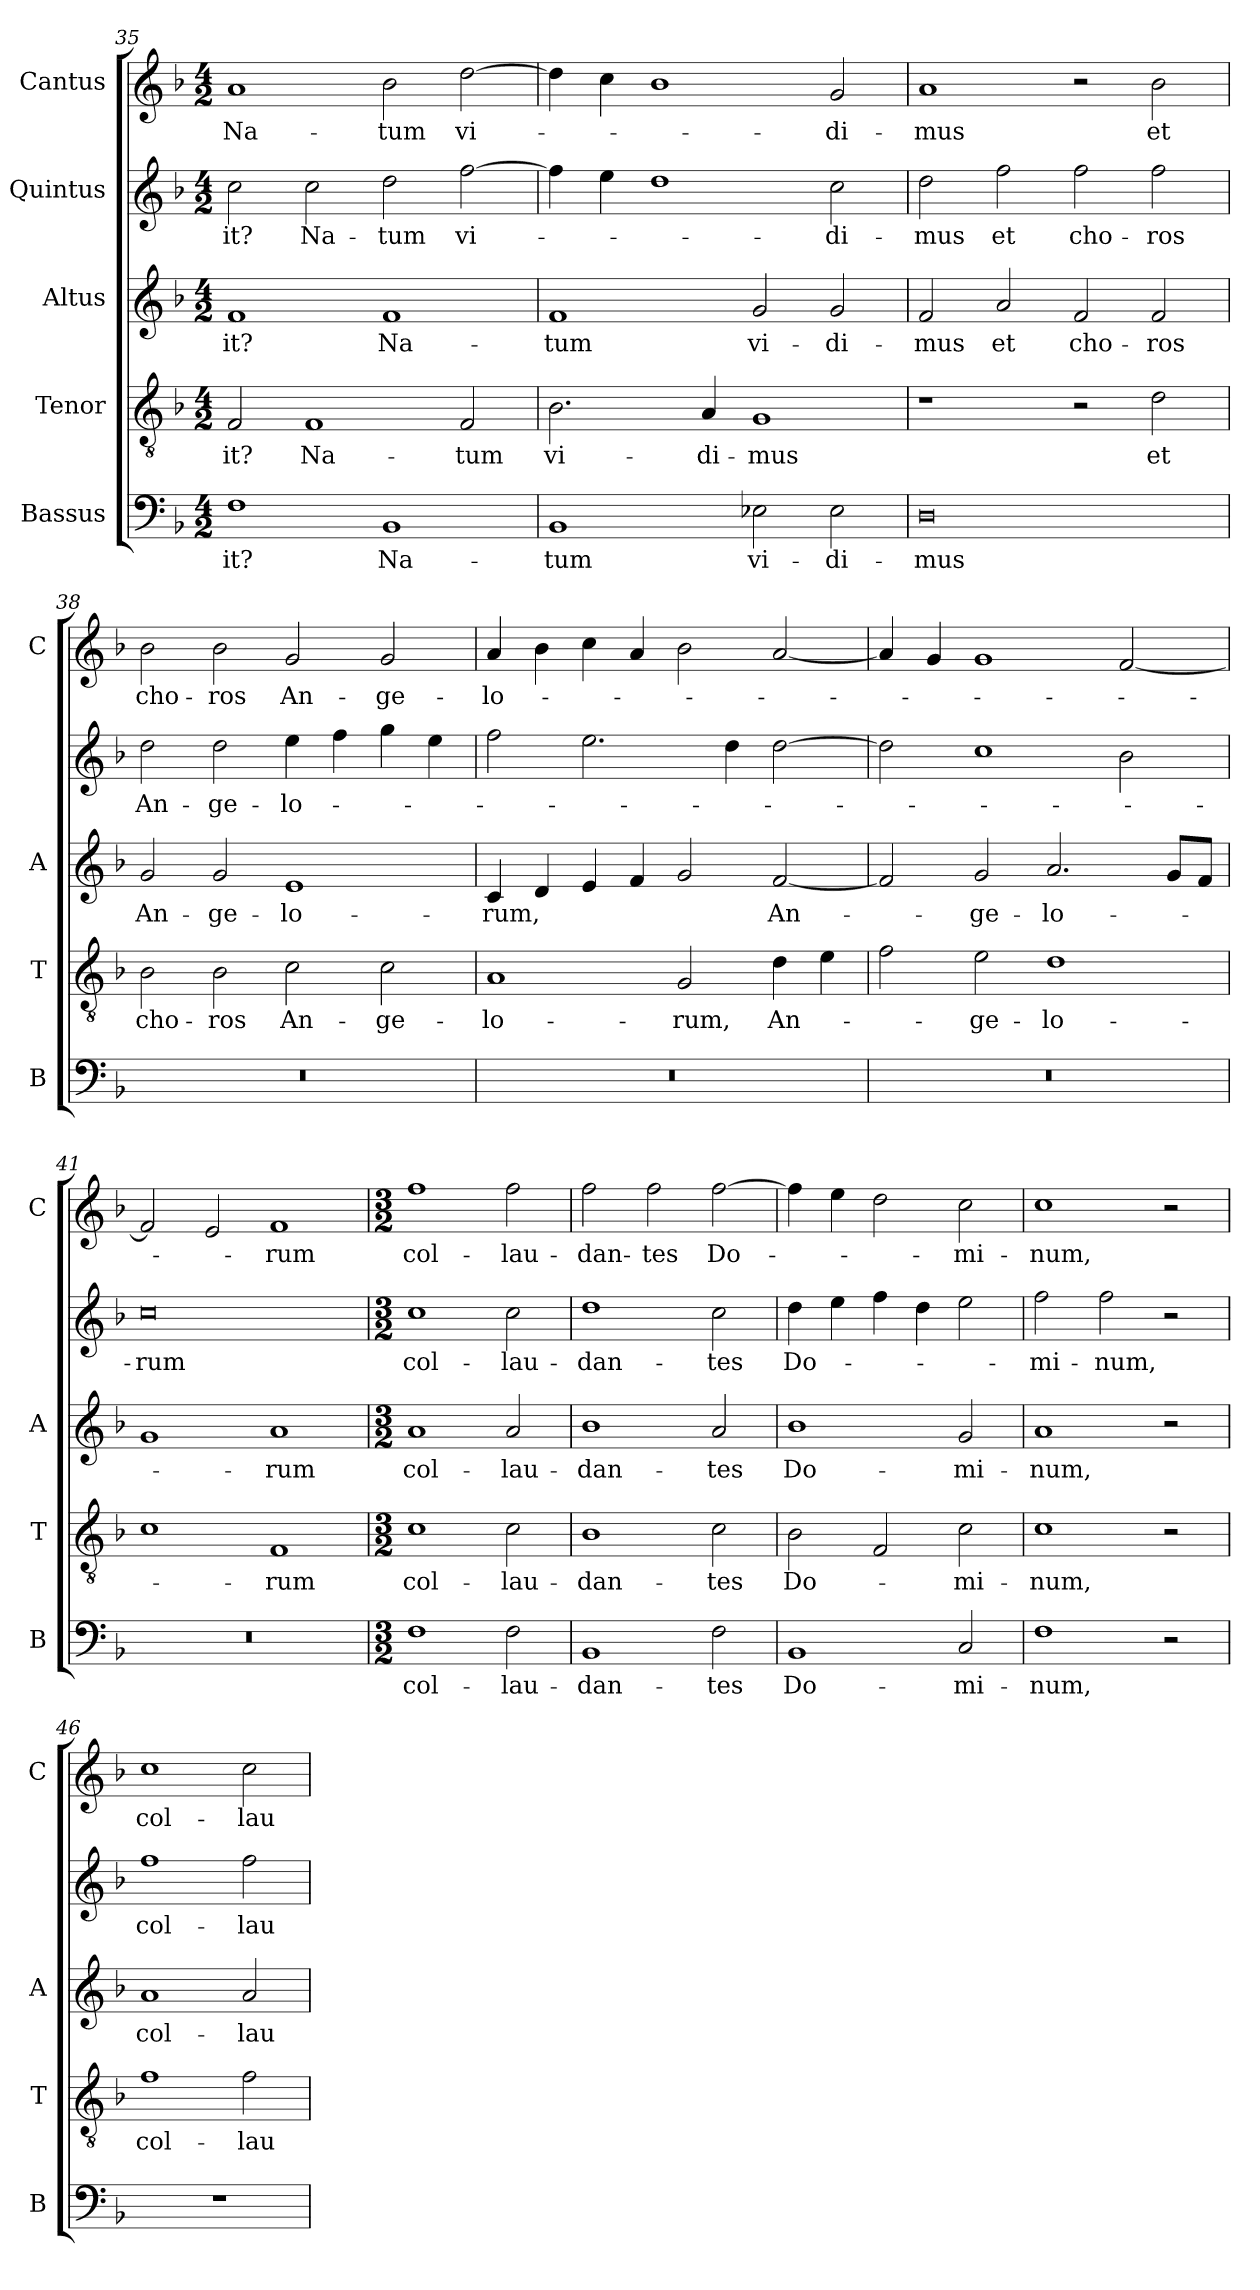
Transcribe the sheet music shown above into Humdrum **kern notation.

**kern	**text	**kern	**text	**kern	**text	**kern	**text	**kern	**text
*part5	*part5	*part4	*part4	*part3	*part3	*part2	*part2	*part1	*part1
*staff5	*staff5	*staff4	*staff4	*staff3	*staff3	*staff2	*staff2	*staff1	*staff1
*I"Bassus	*	*I"Tenor	*	*I"Altus	*	*I"Quintus	*	*I"Cantus	*
*I'B	*	*I'T	*	*I'A	*	*	*	*I'C	*
*clefF4	*	*clefGv2	*	*clefG2	*	*clefG2	*	*clefG2	*
*k[b-]	*	*k[b-]	*	*k[b-]	*	*k[b-]	*	*k[b-]	*
*F:	*	*F:	*	*F:	*	*F:	*	*F:	*
*M4/2	*	*M4/2	*	*M4/2	*	*M4/2	*	*M4/2	*
=35	=35	=35	=35	=35	=35	=35	=35	=35	=35
!	!LO:LY:b	!	!LO:LY:b	!	!LO:LY:b	!	!LO:LY:b	!	!LO:LY:b
1F	-it?	2F/	-it?	1f	-it?	2cc\	-it?	1a	Na-
!	!	!	!LO:LY:b	!	!	!	!LO:LY:b	!	!
.	.	1F	Na-	.	.	2cc\	Na-	.	.
!	!LO:LY:b	!	!	!	!LO:LY:b	!	!LO:LY:b	!	!LO:LY:b
1BB-	Na-	.	.	1f	Na-	2dd\	-tum	2b-\	-tum
!	!	!	!LO:LY:b	!	!	!	!LO:LY:b	!	!LO:LY:b
.	.	2F/	-tum	.	.	[2ff\	vi-	[2dd\	vi-
=36	=36	=36	=36	=36	=36	=36	=36	=36	=36
!	!LO:LY:b	!	!LO:LY:b	!	!LO:LY:b	!	!	!	!
1BB-	-tum	2.B-\	vi-	1f	-tum	4ff\]	.	4dd\]	.
.	.	.	.	.	.	4ee\	.	4cc\	.
.	.	.	.	.	.	1dd	.	1b-	.
!	!	!	!LO:LY:b	!	!	!	!	!	!
.	.	4A/	-di-	.	.	.	.	.	.
!	!LO:LY:b	!	!LO:LY:b	!	!LO:LY:b	!	!	!	!
2E-X\	vi-	1G	-mus	2g/	vi-	.	.	.	.
!	!LO:LY:b	!	!	!	!LO:LY:b	!	!LO:LY:b	!	!LO:LY:b
2E-\	-di-	.	.	2g/	-di-	2cc\	-di-	2g/	-di-
!!LO:LB:g=z
=37	=37	=37	=37	=37	=37	=37	=37	=37	=37
!	!LO:LY:b	!	!	!	!LO:LY:b	!	!LO:LY:b	!	!LO:LY:b
0D	-mus	1r	.	2f/	-mus	2dd\	-mus	1a	-mus
!	!	!	!	!	!LO:LY:b	!	!LO:LY:b	!	!
.	.	.	.	2a/	et	2ff\	et	.	.
!	!	!	!	!	!LO:LY:b	!	!LO:LY:b	!	!
.	.	2r	.	2f/	cho-	2ff\	cho-	2r	.
!	!	!	!LO:LY:b	!	!LO:LY:b	!	!LO:LY:b	!	!LO:LY:b
.	.	2d\	et	2f/	-ros	2ff\	-ros	2b-\	et
=38	=38	=38	=38	=38	=38	=38	=38	=38	=38
!	!	!	!LO:LY:b	!	!LO:LY:b	!	!LO:LY:b	!	!LO:LY:b
0r	.	2B-\	cho-	2g/	An-	2dd\	An-	2b-\	cho-
!	!	!	!LO:LY:b	!	!LO:LY:b	!	!LO:LY:b	!	!LO:LY:b
.	.	2B-\	-ros	2g/	-ge-	2dd\	-ge-	2b-\	-ros
!	!	!	!LO:LY:b	!	!LO:LY:b	!	!LO:LY:b	!	!LO:LY:b
.	.	2c\	An-	1e	-lo-	4ee\	-lo-	2g/	An-
.	.	.	.	.	.	4ff\	.	.	.
!	!	!	!LO:LY:b	!	!	!	!	!	!LO:LY:b
.	.	2c\	-ge-	.	.	4gg\	.	2g/	-ge-
.	.	.	.	.	.	4ee\	.	.	.
=39	=39	=39	=39	=39	=39	=39	=39	=39	=39
!	!	!	!LO:LY:b	!	!LO:LY:b	!	!	!	!LO:LY:b
0r	.	1A	-lo-	4c/	-rum,	2ff\	.	4a/	-lo-
.	.	.	.	4d/	.	.	.	4b-\	.
.	.	.	.	4e/	.	2.ee\	.	4cc\	.
.	.	.	.	4f/	.	.	.	4a/	.
!	!	!	!LO:LY:b	!	!	!	!	!	!
.	.	2G/	-rum,	2g/	.	.	.	2b-\	.
.	.	.	.	.	.	4dd\	.	.	.
!	!	!	!LO:LY:b	!	!LO:LY:b	!	!	!	!
.	.	4d\	An-	[2f/	An-	[2dd\	.	[2a/	.
.	.	4e\	.	.	.	.	.	.	.
=40	=40	=40	=40	=40	=40	=40	=40	=40	=40
0r	.	2f\	.	2f/]	.	2dd\]	.	4a/]	.
.	.	.	.	.	.	.	.	4g/	.
!	!	!	!LO:LY:b	!	!LO:LY:b	!	!	!	!
.	.	2e\	-ge-	2g/	-ge-	1cc	.	1g	.
!	!	!	!LO:LY:b	!	!LO:LY:b	!	!	!	!
.	.	1d	-lo-	2.a/	-lo-	.	.	.	.
.	.	.	.	.	.	2b-\	.	[2f/	.
.	.	.	.	8g/L	.	.	.	.	.
.	.	.	.	8f/J	.	.	.	.	.
=41	=41	=41	=41	=41	=41	=41	=41	=41	=41
!	!	!	!	!	!	!	!LO:LY:b	!	!
0r	.	1c	.	1g	.	0cc	-rum	2f/]	.
.	.	.	.	.	.	.	.	2e/	.
!	!	!	!LO:LY:b	!	!LO:LY:b	!	!	!	!LO:LY:b
.	.	1F	-rum	1a	-rum	.	.	1f	-rum
!!LO:PB:g=z
=42	=42	=42	=42	=42	=42	=42	=42	=42	=42
*M3/2	*	*M3/2	*	*M3/2	*	*M3/2	*	*M3/2	*
!	!LO:LY:b	!	!LO:LY:b	!	!LO:LY:b	!	!LO:LY:b	!	!LO:LY:b
1F	col-	1c	col-	1a	col-	1cc	col-	1ff	col-
!	!LO:LY:b	!	!LO:LY:b	!	!LO:LY:b	!	!LO:LY:b	!	!LO:LY:b
2F\	-lau-	2c\	-lau-	2a/	-lau-	2cc\	-lau-	2ff\	-lau-
=43	=43	=43	=43	=43	=43	=43	=43	=43	=43
!	!LO:LY:b	!	!LO:LY:b	!	!LO:LY:b	!	!LO:LY:b	!	!LO:LY:b
1BB-	-dan-	1B-	-dan-	1b-	-dan-	1dd	-dan-	2ff\	-dan-
!	!	!	!	!	!	!	!	!	!LO:LY:b
.	.	.	.	.	.	.	.	2ff\	-tes
!	!LO:LY:b	!	!LO:LY:b	!	!LO:LY:b	!	!LO:LY:b	!	!LO:LY:b
2F\	-tes	2c\	-tes	2a/	-tes	2cc\	-tes	[2ff\	Do-
=44	=44	=44	=44	=44	=44	=44	=44	=44	=44
!	!LO:LY:b	!	!LO:LY:b	!	!LO:LY:b	!	!LO:LY:b	!	!
1BB-	Do-	2B-\	Do-	1b-	Do-	4dd\	Do-	4ff\]	.
.	.	.	.	.	.	4ee\	.	4ee\	.
.	.	2F/	.	.	.	4ff\	.	2dd\	.
.	.	.	.	.	.	4dd\	.	.	.
!	!LO:LY:b	!	!LO:LY:b	!	!LO:LY:b	!	!	!	!LO:LY:b
2C/	-mi-	2c\	-mi-	2g/	-mi-	2ee\	.	2cc\	-mi-
=45	=45	=45	=45	=45	=45	=45	=45	=45	=45
!	!LO:LY:b	!	!LO:LY:b	!	!LO:LY:b	!	!LO:LY:b	!	!LO:LY:b
1F	-num,	1c	-num,	1a	-num,	2ff\	-mi-	1cc	-num,
!	!	!	!	!	!	!	!LO:LY:b	!	!
.	.	.	.	.	.	2ff\	-num,	.	.
2r	.	2r	.	2r	.	2r	.	2r	.
=46	=46	=46	=46	=46	=46	=46	=46	=46	=46
!	!	!	!LO:LY:b	!	!LO:LY:b	!	!LO:LY:b	!	!LO:LY:b
1.r	.	1f	col-	1a	col-	1ff	col-	1cc	col-
!	!	!	!LO:LY:b	!	!LO:LY:b	!	!LO:LY:b	!	!LO:LY:b
.	.	2f\	-lau-	2a/	-lau-	2ff\	-lau-	2cc\	-lau-
=	=	=	=	=	=	=	=	=	=
*-	*-	*-	*-	*-	*-	*-	*-	*-	*-
